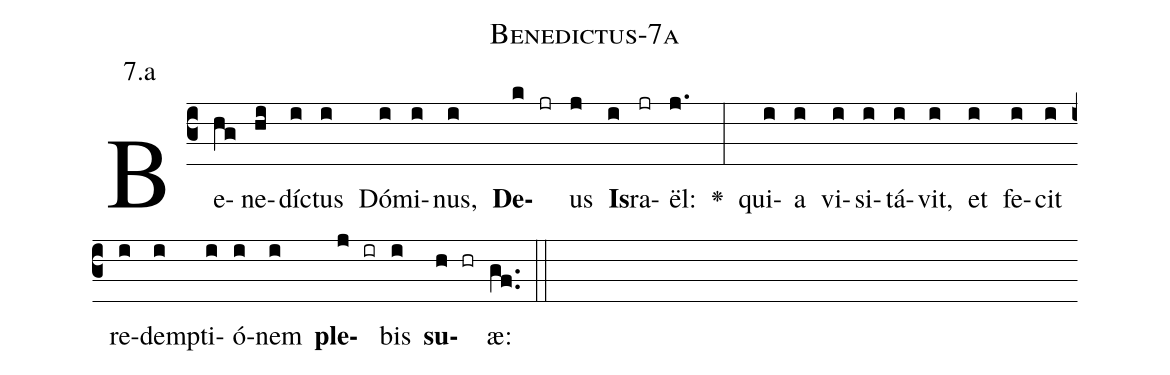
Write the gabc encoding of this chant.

name: Benedictus-7a;
annotation: 7.a;
%%
(c3)Be(hg)ne(hi)dí(i)ctus(i) Dó(i)mi(i)nus,(i) <b>De</b>(k jr)us(j) <b>Is</b>(i)ra(jr)ël:(j.) <v>\greheightstar</v>(:) qui(i)a(i) vi(i)si(i)tá(i)vit,(i) et(i) fe(i)cit(i) re(i)dem(i)pti(i)ó(i)nem(i) <b>ple</b>(j ir)bis(i) <b>su</b>(h hr)æ:(gf..) (::)


%E(i) u(i) o(j) u(i) a(h) e.(gf..) (::)
